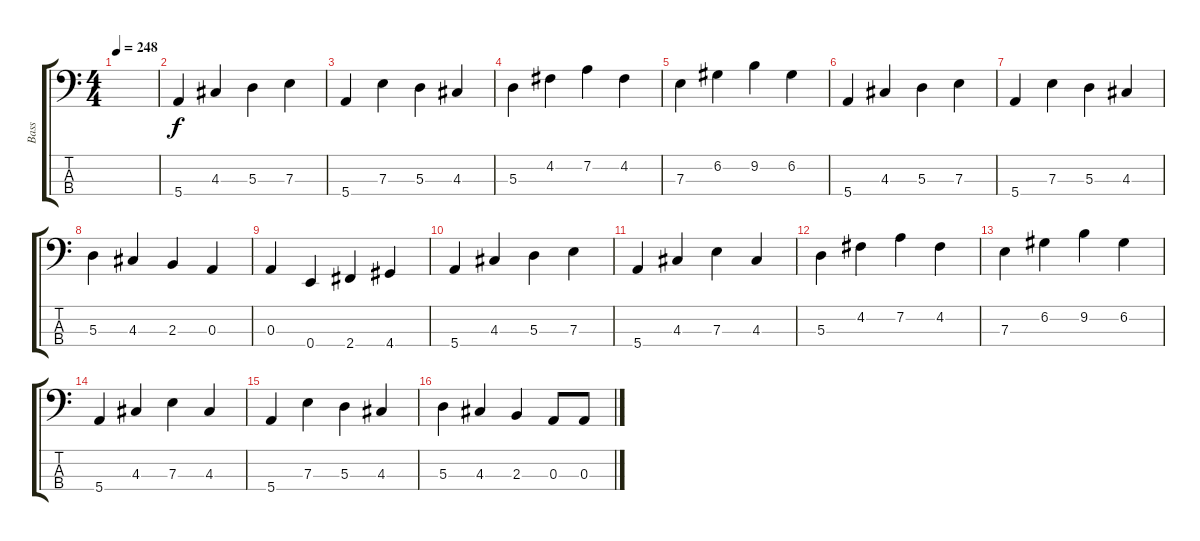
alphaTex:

\track ("Bass" "Bass") {instrument electricbassfinger}
\staff {score tabs}
\tuning (G2 D2 A1 E1) {hide}
\ts (4 4)
\tempo 248
\clef f4
\ks c
|
5.4.4 4.3.4 5.3.4 7.3.4 |
5.4.4 7.3.4 5.3.4 4.3.4 |
5.3.4 4.2.4 7.2.4 4.2.4 |
7.3.4 6.2.4 9.2.4 6.2.4 |
5.4.4 4.3.4 5.3.4 7.3.4 |
5.4.4 7.3.4 5.3.4 4.3.4 |
5.3.4 4.3.4 2.3.4 0.3.4 |
0.3.4 0.4.4 2.4.4 4.4.4 |
5.4.4 4.3.4 5.3.4 7.3.4 |
5.4.4 4.3.4 7.3.4 4.3.4 |
5.3.4 4.2.4 7.2.4 4.2.4 |
7.3.4 6.2.4 9.2.4 6.2.4 |
5.4.4 4.3.4 7.3.4 4.3.4 |
5.4.4 7.3.4 5.3.4 4.3.4 |
5.3.4 4.3.4 2.3.4 0.3.8 0.3.8
